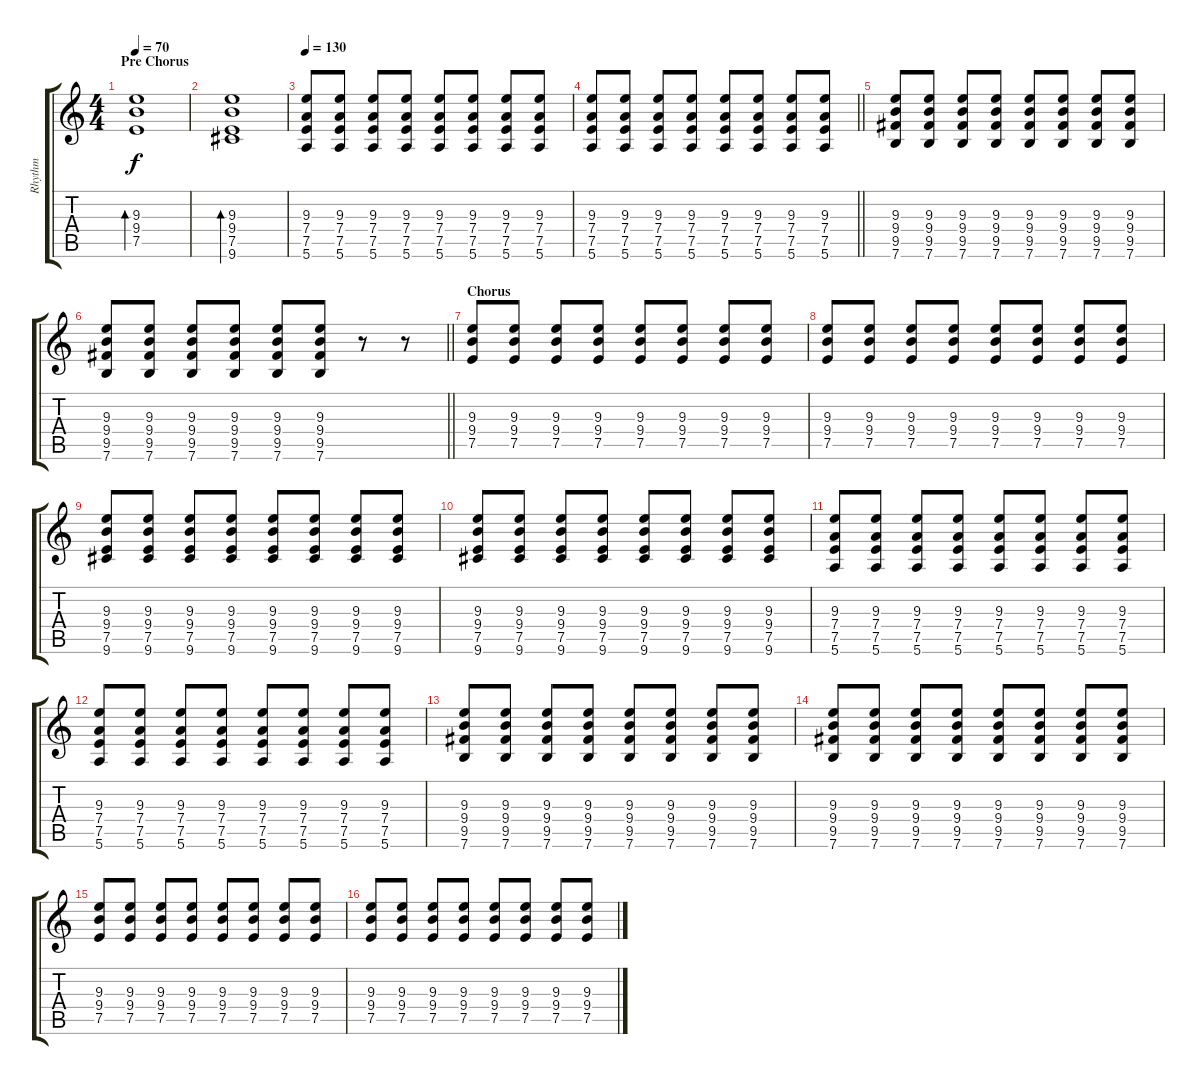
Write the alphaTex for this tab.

\track ("Rhythm" "Rhythm") {instrument electricguitarjazz}
\staff {score tabs}
\tuning (E4 B3 G3 D3 A2 E2) {hide}
\ts (4 4)
\section ("" "Pre Chorus")
\tempo 70
\clef g2
\ks c
(9.3 9.4 7.5).1{bd 240 dy f} |
(9.3 9.4 7.5 9.6).1{bd 240} |
\tempo 130
(9.3 7.4 7.5 5.6).8 (9.3 7.4 7.5 5.6).8 (9.3 7.4 7.5 5.6).8 (9.3 7.4 7.5 5.6).8 (9.3 7.4 7.5 5.6).8 (9.3 7.4 7.5 5.6).8 (9.3 7.4 7.5 5.6).8 (9.3 7.4 7.5 5.6).8 |
\barLineRight lightlight
(9.3 7.4 7.5 5.6).8 (9.3 7.4 7.5 5.6).8 (9.3 7.4 7.5 5.6).8 (9.3 7.4 7.5 5.6).8 (9.3 7.4 7.5 5.6).8 (9.3 7.4 7.5 5.6).8 (9.3 7.4 7.5 5.6).8 (9.3 7.4 7.5 5.6).8 |
\section ("" "")
(9.3 9.4 9.5 7.6).8 (9.3 9.4 9.5 7.6).8 (9.3 9.4 9.5 7.6).8 (9.3 9.4 9.5 7.6).8 (9.3 9.4 9.5 7.6).8 (9.3 9.4 9.5 7.6).8 (9.3 9.4 9.5 7.6).8 (9.3 9.4 9.5 7.6).8 |
\barLineRight lightlight
(9.3 9.4 9.5 7.6).8 (9.3 9.4 9.5 7.6).8 (9.3 9.4 9.5 7.6).8 (9.3 9.4 9.5 7.6).8 (9.3 9.4 9.5 7.6).8 (9.3 9.4 9.5 7.6).8 r.8 r.8 |
\section ("" "Chorus")
(9.3 9.4 7.5).8 (9.3 9.4 7.5).8 (9.3 9.4 7.5).8 (9.3 9.4 7.5).8 (9.3 9.4 7.5).8 (9.3 9.4 7.5).8 (9.3 9.4 7.5).8 (9.3 9.4 7.5).8 |
(9.3 9.4 7.5).8 (9.3 9.4 7.5).8 (9.3 9.4 7.5).8 (9.3 9.4 7.5).8 (9.3 9.4 7.5).8 (9.3 9.4 7.5).8 (9.3 9.4 7.5).8 (9.3 9.4 7.5).8 |
(9.3 9.4 7.5 9.6).8 (9.3 9.4 7.5 9.6).8 (9.3 9.4 7.5 9.6).8 (9.3 9.4 7.5 9.6).8 (9.3 9.4 7.5 9.6).8 (9.3 9.4 7.5 9.6).8 (9.3 9.4 7.5 9.6).8 (9.3 9.4 7.5 9.6).8 |
(9.3 9.4 7.5 9.6).8 (9.3 9.4 7.5 9.6).8 (9.3 9.4 7.5 9.6).8 (9.3 9.4 7.5 9.6).8 (9.3 9.4 7.5 9.6).8 (9.3 9.4 7.5 9.6).8 (9.3 9.4 7.5 9.6).8 (9.3 9.4 7.5 9.6).8 |
(9.3 7.4 7.5 5.6).8 (9.3 7.4 7.5 5.6).8 (9.3 7.4 7.5 5.6).8 (9.3 7.4 7.5 5.6).8 (9.3 7.4 7.5 5.6).8 (9.3 7.4 7.5 5.6).8 (9.3 7.4 7.5 5.6).8 (9.3 7.4 7.5 5.6).8 |
(9.3 7.4 7.5 5.6).8 (9.3 7.4 7.5 5.6).8 (9.3 7.4 7.5 5.6).8 (9.3 7.4 7.5 5.6).8 (9.3 7.4 7.5 5.6).8 (9.3 7.4 7.5 5.6).8 (9.3 7.4 7.5 5.6).8 (9.3 7.4 7.5 5.6).8 |
(9.3 9.4 9.5 7.6).8 (9.3 9.4 9.5 7.6).8 (9.3 9.4 9.5 7.6).8 (9.3 9.4 9.5 7.6).8 (9.3 9.4 9.5 7.6).8 (9.3 9.4 9.5 7.6).8 (9.3 9.4 9.5 7.6).8 (9.3 9.4 9.5 7.6).8 |
(9.3 9.4 9.5 7.6).8 (9.3 9.4 9.5 7.6).8 (9.3 9.4 9.5 7.6).8 (9.3 9.4 9.5 7.6).8 (9.3 9.4 9.5 7.6).8 (9.3 9.4 9.5 7.6).8 (9.3 9.4 9.5 7.6).8 (9.3 9.4 9.5 7.6).8 |
(9.3 9.4 7.5).8 (9.3 9.4 7.5).8 (9.3 9.4 7.5).8 (9.3 9.4 7.5).8 (9.3 9.4 7.5).8 (9.3 9.4 7.5).8 (9.3 9.4 7.5).8 (9.3 9.4 7.5).8 |
(9.3 9.4 7.5).8 (9.3 9.4 7.5).8 (9.3 9.4 7.5).8 (9.3 9.4 7.5).8 (9.3 9.4 7.5).8 (9.3 9.4 7.5).8 (9.3 9.4 7.5).8 (9.3 9.4 7.5).8
